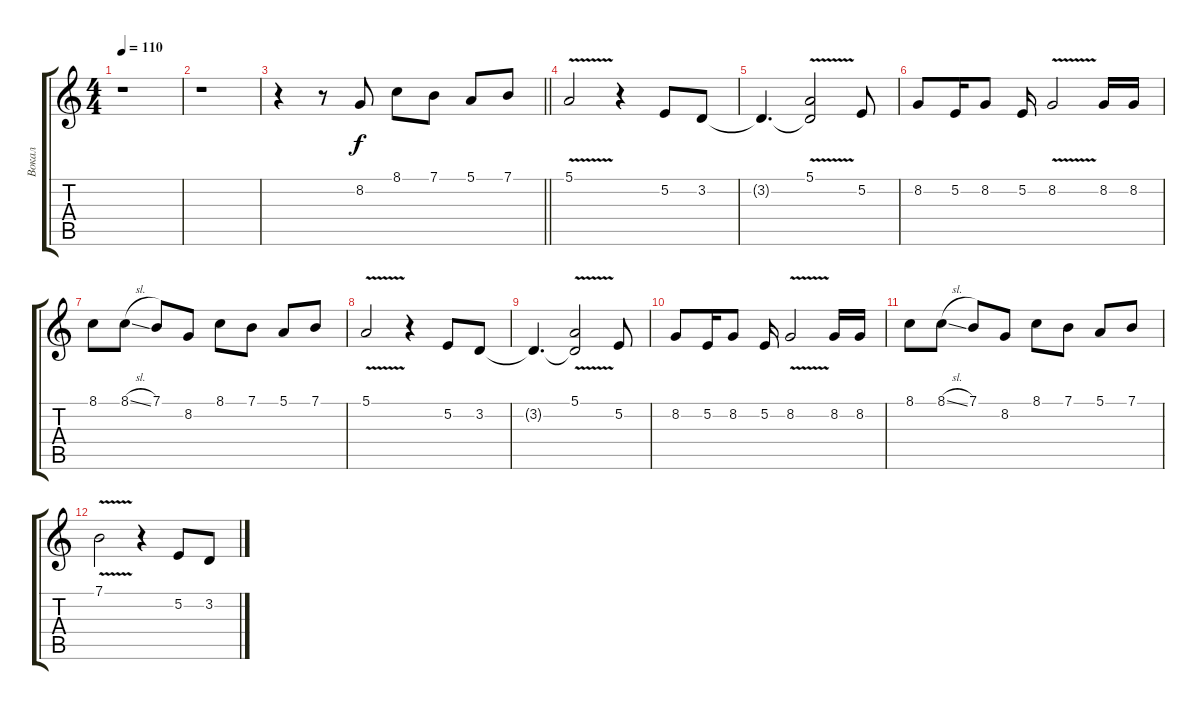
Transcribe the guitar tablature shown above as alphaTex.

\track ("Вокал" "Вокал") {instrument sopranosax}
\staff {score tabs}
\tuning (E4 B3 G3 D3 A2 E2) {hide}
\ts (4 4)
\tempo 110
\clef g2
\ks c
r.1{dy mp} |
r.1 |
\barLineRight lightlight
r.4 r.8 8.2.8{dy f} 8.1.8 7.1.8 5.1.8 7.1.8 |
5.1{v}.2 r.4 5.2.8 3.2.8 |
3.2{t}.4{d} (5.1{v} 3.2{t}).2 5.2.8 |
8.2.8 5.2.16 8.2.8 5.2.16 8.2{v}.2 8.2.16 8.2.16 |
8.1.8 8.1{sl}.8 7.1.8 8.2.8 8.1.8 7.1.8 5.1.8 7.1.8 |
5.1{v}.2 r.4 5.2.8 3.2.8 |
3.2{t}.4{d} (5.1{v} 3.2{t}).2 5.2.8 |
8.2.8 5.2.16 8.2.8 5.2.16 8.2{v}.2 8.2.16 8.2.16 |
8.1.8 8.1{sl}.8 7.1.8 8.2.8 8.1.8 7.1.8 5.1.8 7.1.8 |
7.1{v}.2 r.4 5.2.8 3.2.8
